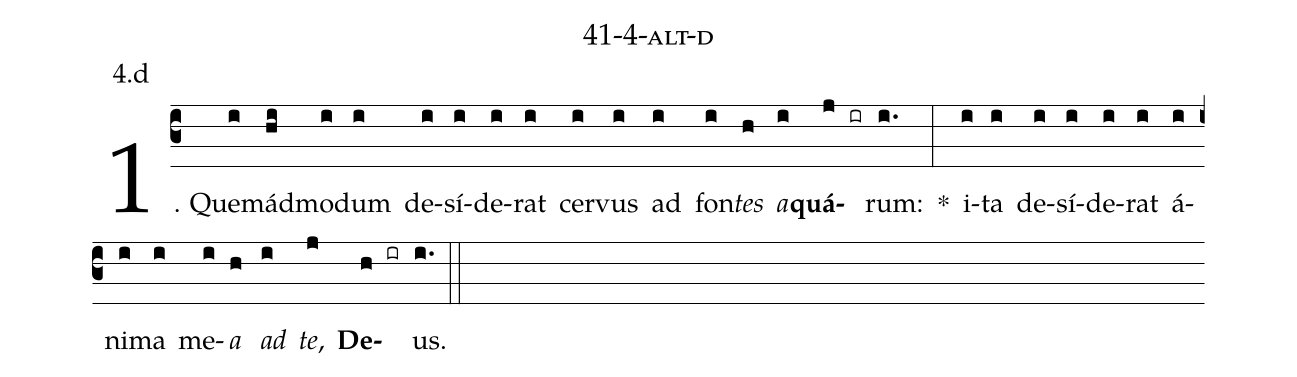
name: 41-4-alt-d;
annotation: 4.d;
%%
(c3)1. Quem(i)ád(hi)mo(i)dum(i) de(i)sí(i)de(i)rat(i) cer(i)vus(i) ad(i) fon(i)<i>tes</i>(h) <i>a</i>(i)<b>quá</b>(j ir)rum:(i.) *(:) i(i)ta(i) de(i)sí(i)de(i)rat(i) á(i)ni(i)ma(i) me(i)<i>a</i>(h) <i>ad</i>(i) <i>te</i>,(j) <b>De</b>(h ir)us.(i.) (::)
